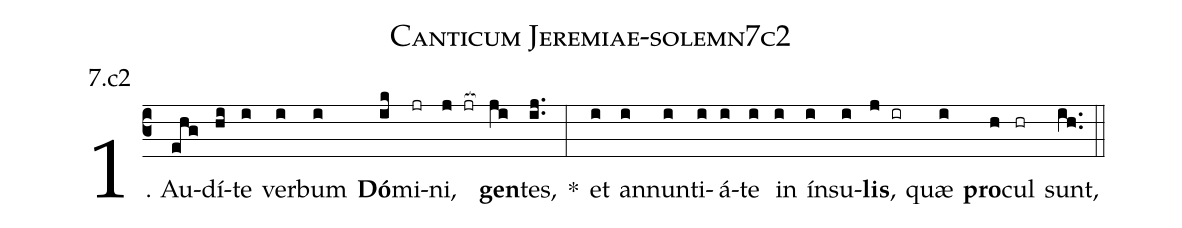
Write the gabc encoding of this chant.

name: Canticum Jeremiae-solemn7c2;
annotation: 7.c2;
%%
(c3)1. Au(ehg)dí(hi)te(i) ver(i)bum(i) <b>Dó</b>(ik)mi(jr)ni,(j jr[ocb:1{]) <b>gen</b>(ji[ocb:0}])tes,(ij..) *(:) et(i) an(i)nun(i)ti(i)á(i)te(i) in(i) ín(i)su(i)<b>lis</b>,(j ir) quæ(i) <b>pro</b>(h)cul(hr) sunt,(ih..) (::)
